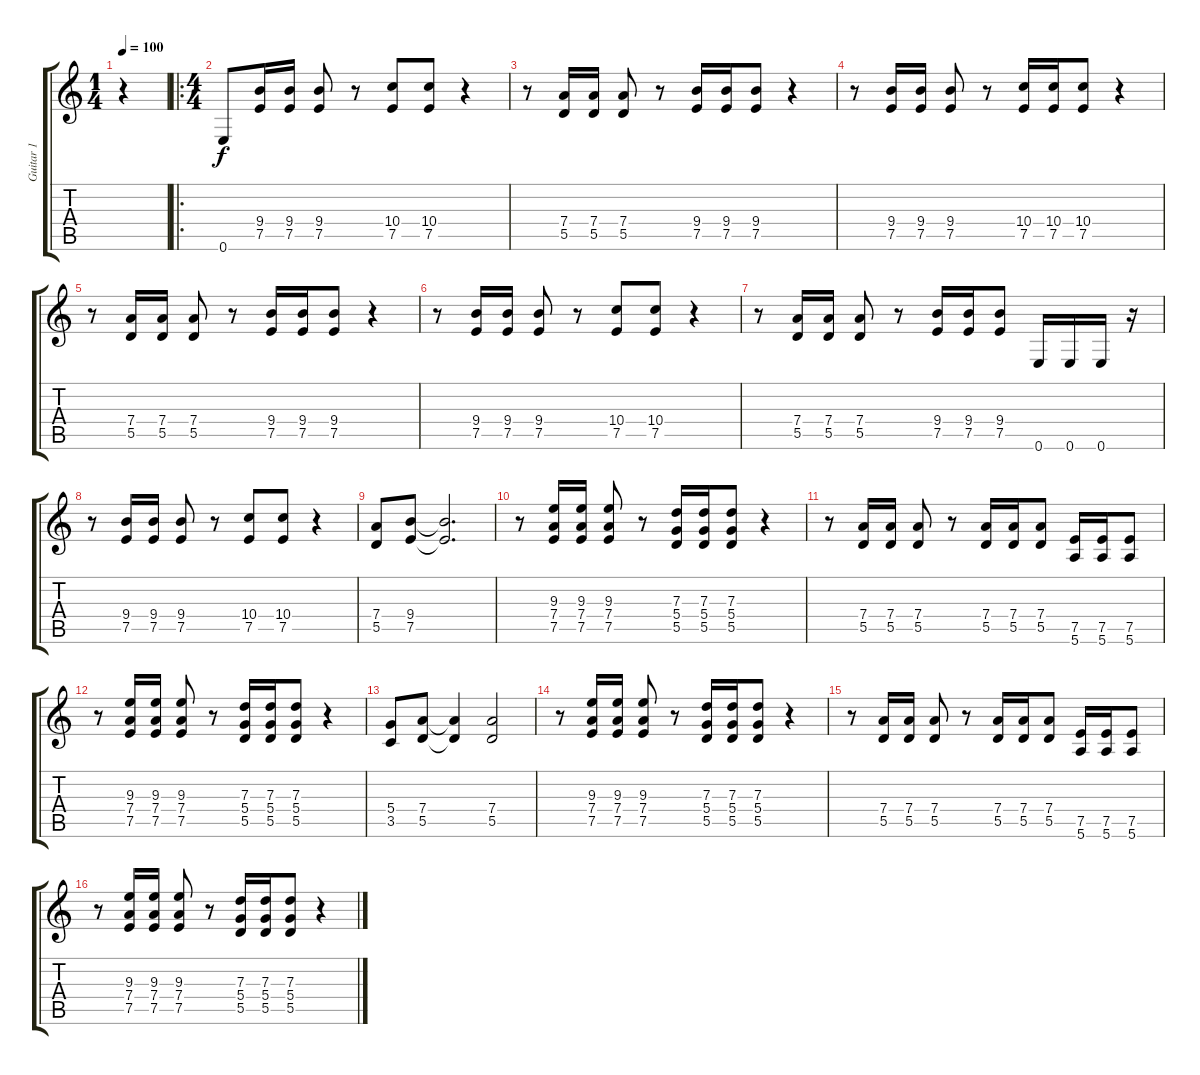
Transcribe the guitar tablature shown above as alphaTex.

\track ("Guitar 1" "Guitar 1") {instrument distortionguitar}
\staff {score tabs}
\tuning (E4 B3 G3 D3 A2 E2) {hide}
\ts (1 4)
\tempo 100
\clef g2
\ks c
r.4{dy f instrument distortionguitar} |
\ro
\ts (4 4)
0.6.8 (9.4 7.5).16 (9.4 7.5).16 (9.4 7.5).8 r.8 (10.4 7.5).8 (10.4 7.5).8 r.4 |
r.8 (7.4 5.5).16 (7.4 5.5).16 (7.4 5.5).8 r.8 (9.4 7.5).16 (9.4 7.5).16 (9.4 7.5).8 r.4 |
r.8 (9.4 7.5).16 (9.4 7.5).16 (9.4 7.5).8 r.8 (10.4 7.5).16 (10.4 7.5).16 (10.4 7.5).8 r.4 |
r.8 (7.4 5.5).16 (7.4 5.5).16 (7.4 5.5).8 r.8 (9.4 7.5).16 (9.4 7.5).16 (9.4 7.5).8 r.4 |
r.8 (9.4 7.5).16 (9.4 7.5).16 (9.4 7.5).8 r.8 (10.4 7.5).8 (10.4 7.5).8 r.4 |
r.8 (7.4 5.5).16 (7.4 5.5).16 (7.4 5.5).8 r.8 (9.4 7.5).16 (9.4 7.5).16 (9.4 7.5).8 0.6.16 0.6.16 0.6.16 r.16 |
r.8 (9.4 7.5).16 (9.4 7.5).16 (9.4 7.5).8 r.8 (10.4 7.5).8 (10.4 7.5).8 r.4 |
(7.4 5.5).8 (9.4 7.5).8 (9.4{t} 7.5{t}).2{d} |
r.8 (9.3 7.4 7.5).16 (9.3 7.4 7.5).16 (9.3 7.4 7.5).8 r.8 (7.3 5.4 5.5).16 (7.3 5.4 5.5).16 (7.3 5.4 5.5).8 r.4 |
r.8 (7.4 5.5).16 (7.4 5.5).16 (7.4 5.5).8 r.8 (7.4 5.5).16 (7.4 5.5).16 (7.4 5.5).8 (7.5 5.6).16 (7.5 5.6).16 (7.5 5.6).8 |
r.8 (9.3 7.4 7.5).16 (9.3 7.4 7.5).16 (9.3 7.4 7.5).8 r.8 (7.3 5.4 5.5).16 (7.3 5.4 5.5).16 (7.3 5.4 5.5).8 r.4 |
(5.4 3.5).8 (7.4 5.5).8 (7.4{t} 5.5{t}).4 (7.4 5.5).2 |
r.8 (9.3 7.4 7.5).16 (9.3 7.4 7.5).16 (9.3 7.4 7.5).8 r.8 (7.3 5.4 5.5).16 (7.3 5.4 5.5).16 (7.3 5.4 5.5).8 r.4 |
r.8 (7.4 5.5).16 (7.4 5.5).16 (7.4 5.5).8 r.8 (7.4 5.5).16 (7.4 5.5).16 (7.4 5.5).8 (7.5 5.6).16 (7.5 5.6).16 (7.5 5.6).8 |
r.8 (9.3 7.4 7.5).16 (9.3 7.4 7.5).16 (9.3 7.4 7.5).8 r.8 (7.3 5.4 5.5).16 (7.3 5.4 5.5).16 (7.3 5.4 5.5).8 r.4
